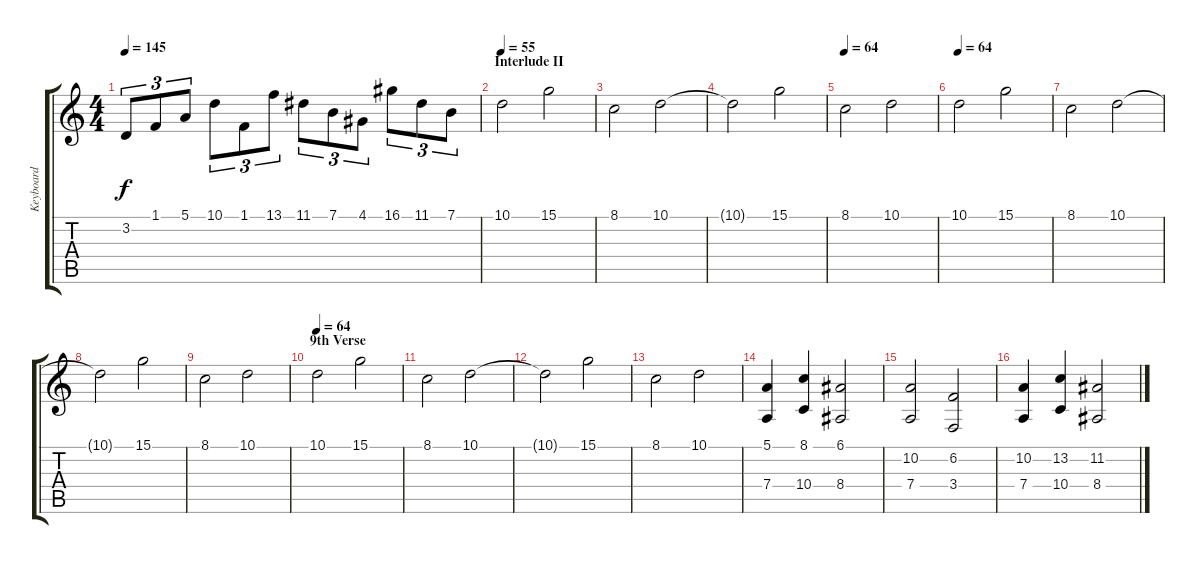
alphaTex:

\track ("Keyboard" "Keyboard") {instrument musicbox}
\staff {score tabs}
\tuning (E4 B3 G3 D3 A2 E2) {hide}
\ts (4 4)
\tempo 145
\clef g2
\ks c
3.2.8{tu (3 2) dy f} 1.1.8{tu (3 2)} 5.1.8{tu (3 2)} 10.1.8{tu (3 2)} 1.1.8{tu (3 2)} 13.1.8{tu (3 2)} 11.1.8{tu (3 2)} 7.1.8{tu (3 2)} 4.1.8{tu (3 2)} 16.1.8{tu (3 2)} 11.1.8{tu (3 2)} 7.1.8{tu (3 2)} |
\section ("" "Interlude II")
\tempo 55
10.1.2{volume 9 balance 8 instrument stringensemble2} 15.1.2 |
8.1.2 10.1.2 |
10.1{t}.2 15.1.2 |
\tempo 64
8.1.2 10.1.2 |
\tempo 64
10.1.2 15.1.2 |
8.1.2 10.1.2 |
10.1{t}.2 15.1.2 |
8.1.2 10.1.2 |
\section ("" "9th Verse")
\tempo 64
10.1.2 15.1.2 |
8.1.2 10.1.2 |
10.1{t}.2 15.1.2 |
8.1.2 10.1.2 |
(5.1 7.4).4 (8.1 10.4).4 (6.1 8.4).2 |
(10.2 7.4).2 (6.2 3.4).2 |
(10.2 7.4).4 (13.2 10.4).4 (11.2 8.4).2
